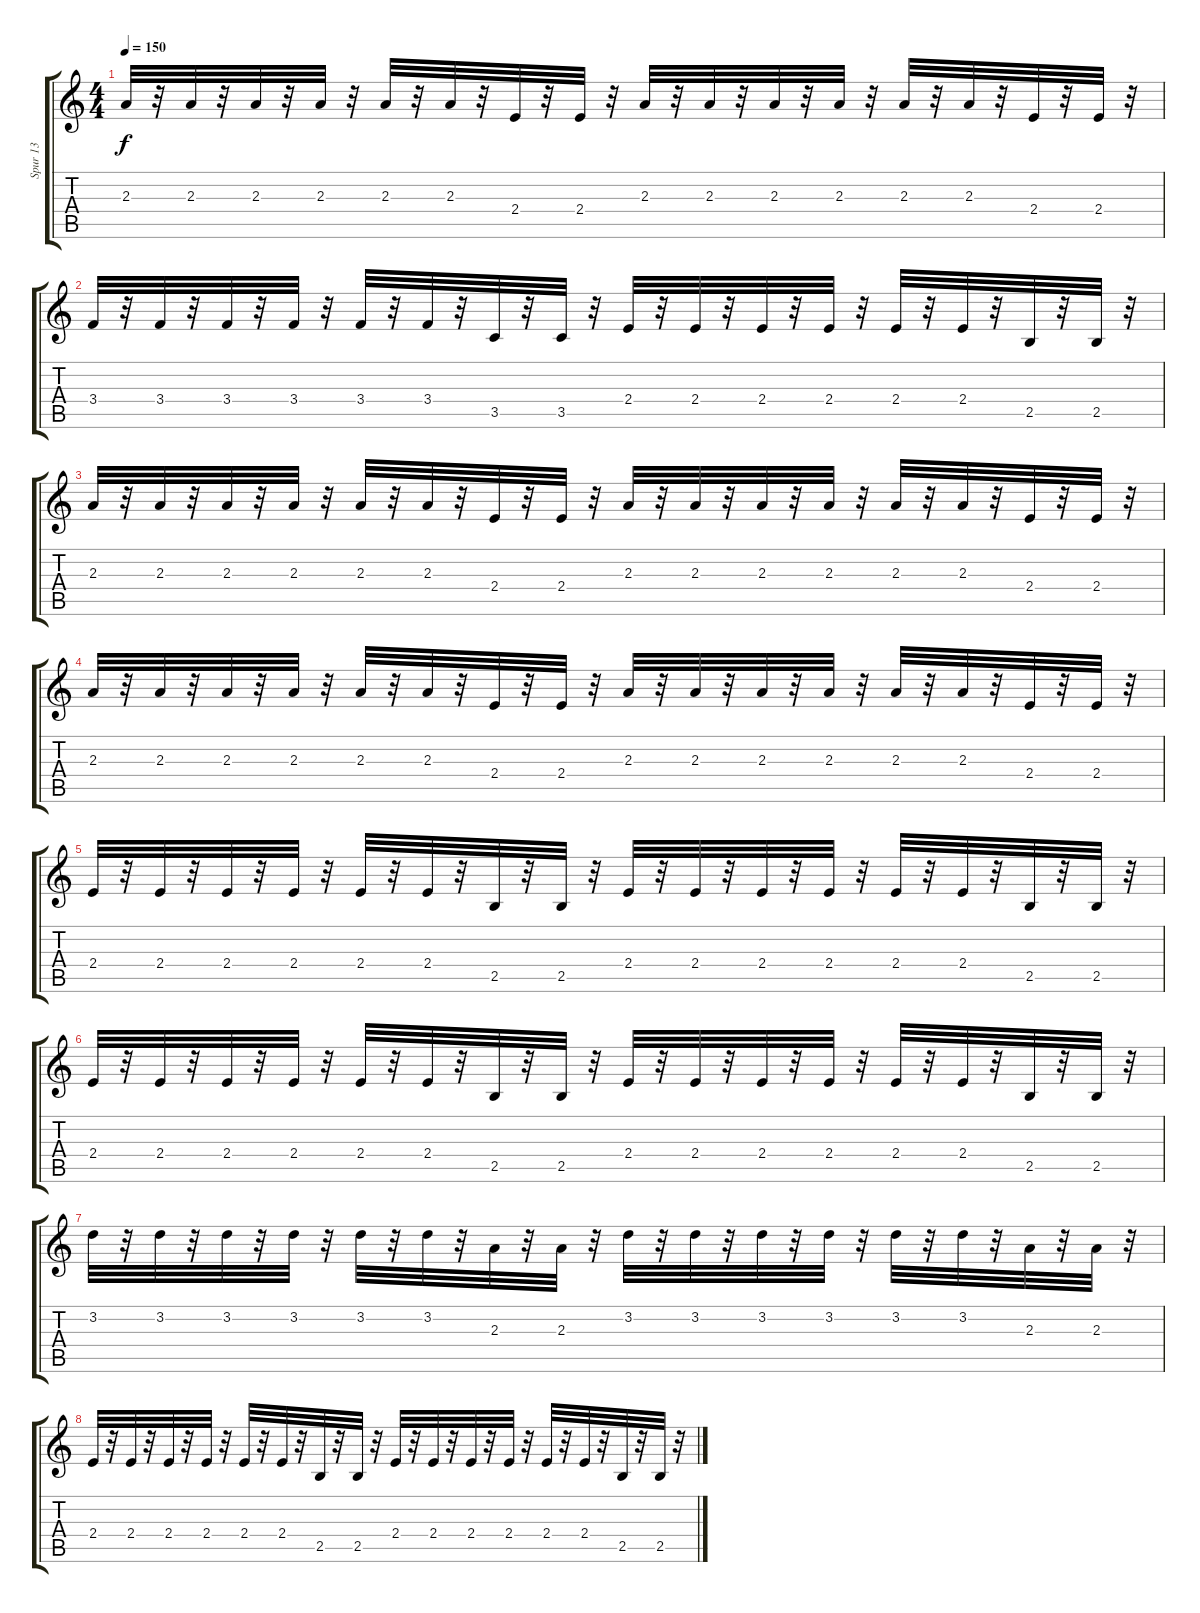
\track ("Spur 13" "Spur 13") {instrument synthbass1}
\staff {score tabs}
\tuning (E4 B3 G3 D3 A2 E2) {hide}
\ts (4 4)
\tempo 150
\clef g2
\ks c
2.3.32{dy f} r.32 2.3.32 r.32 2.3.32 r.32 2.3.32 r.32 2.3.32 r.32 2.3.32 r.32 2.4.32 r.32 2.4.32 r.32 2.3.32 r.32 2.3.32 r.32 2.3.32 r.32 2.3.32 r.32 2.3.32 r.32 2.3.32 r.32 2.4.32 r.32 2.4.32 r.32 |
3.4.32 r.32 3.4.32 r.32 3.4.32 r.32 3.4.32 r.32 3.4.32 r.32 3.4.32 r.32 3.5.32 r.32 3.5.32 r.32 2.4.32 r.32 2.4.32 r.32 2.4.32 r.32 2.4.32 r.32 2.4.32 r.32 2.4.32 r.32 2.5.32 r.32 2.5.32 r.32 |
2.3.32 r.32 2.3.32 r.32 2.3.32 r.32 2.3.32 r.32 2.3.32 r.32 2.3.32 r.32 2.4.32 r.32 2.4.32 r.32 2.3.32 r.32 2.3.32 r.32 2.3.32 r.32 2.3.32 r.32 2.3.32 r.32 2.3.32 r.32 2.4.32 r.32 2.4.32 r.32 |
2.3.32 r.32 2.3.32 r.32 2.3.32 r.32 2.3.32 r.32 2.3.32 r.32 2.3.32 r.32 2.4.32 r.32 2.4.32 r.32 2.3.32 r.32 2.3.32 r.32 2.3.32 r.32 2.3.32 r.32 2.3.32 r.32 2.3.32 r.32 2.4.32 r.32 2.4.32 r.32 |
2.4.32 r.32 2.4.32 r.32 2.4.32 r.32 2.4.32 r.32 2.4.32 r.32 2.4.32 r.32 2.5.32 r.32 2.5.32 r.32 2.4.32 r.32 2.4.32 r.32 2.4.32 r.32 2.4.32 r.32 2.4.32 r.32 2.4.32 r.32 2.5.32 r.32 2.5.32 r.32 |
2.4.32 r.32 2.4.32 r.32 2.4.32 r.32 2.4.32 r.32 2.4.32 r.32 2.4.32 r.32 2.5.32 r.32 2.5.32 r.32 2.4.32 r.32 2.4.32 r.32 2.4.32 r.32 2.4.32 r.32 2.4.32 r.32 2.4.32 r.32 2.5.32 r.32 2.5.32 r.32 |
3.2.32 r.32 3.2.32 r.32 3.2.32 r.32 3.2.32 r.32 3.2.32 r.32 3.2.32 r.32 2.3.32 r.32 2.3.32 r.32 3.2.32 r.32 3.2.32 r.32 3.2.32 r.32 3.2.32 r.32 3.2.32 r.32 3.2.32 r.32 2.3.32 r.32 2.3.32 r.32 |
2.4.32 r.32 2.4.32 r.32 2.4.32 r.32 2.4.32 r.32 2.4.32 r.32 2.4.32 r.32 2.5.32 r.32 2.5.32 r.32 2.4.32 r.32 2.4.32 r.32 2.4.32 r.32 2.4.32 r.32 2.4.32 r.32 2.4.32 r.32 2.5.32 r.32 2.5.32 r.32
